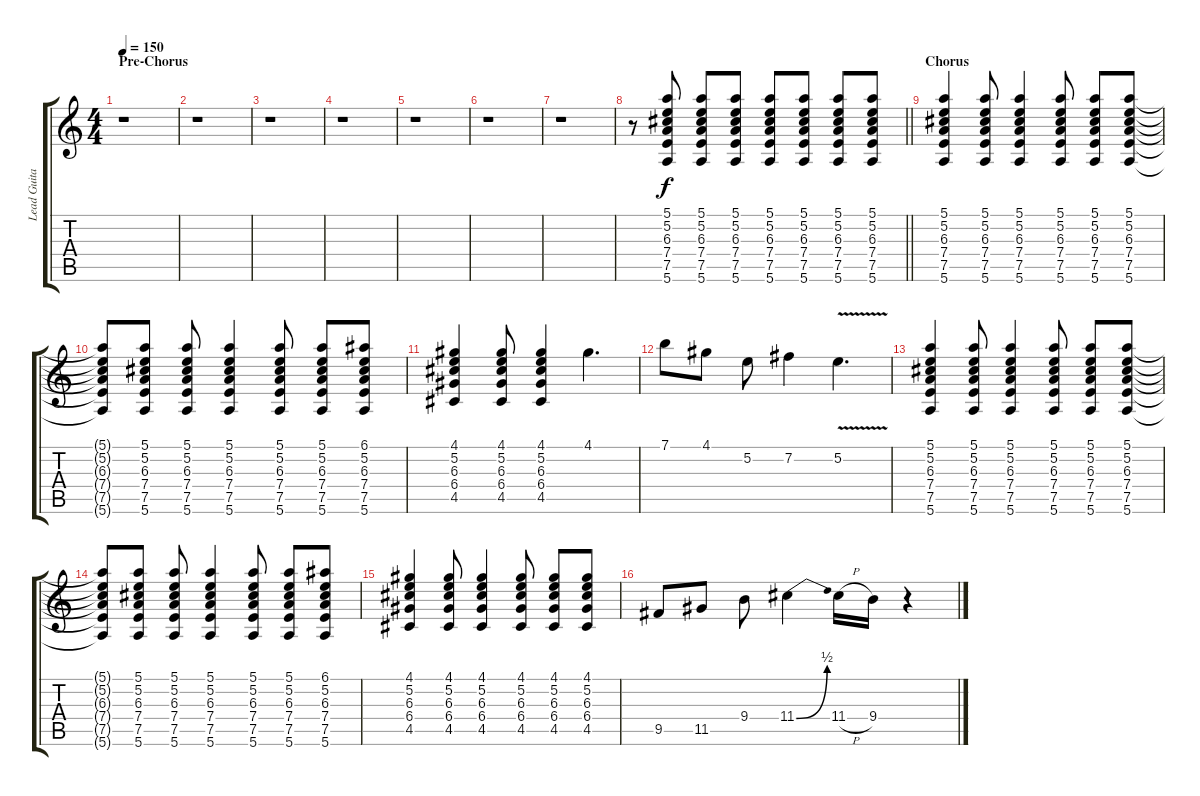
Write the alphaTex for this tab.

\track ("Lead Guitar" "Lead Guita") {instrument overdrivenguitar}
\staff {score tabs}
\tuning (E4 B3 G3 D3 A2 E2) {hide}
\ts (4 4)
\section ("" "Pre-Chorus")
\tempo 150
\clef g2
\ks c
r.1{dy f} |
r.1 |
r.1 |
r.1 |
r.1 |
r.1 |
r.1 |
\barLineRight lightlight
r.8 (5.1 5.2 6.3 7.4 7.5 5.6).8 (5.1 5.2 6.3 7.4 7.5 5.6).8 (5.1 5.2 6.3 7.4 7.5 5.6).8 (5.1 5.2 6.3 7.4 7.5 5.6).8 (5.1 5.2 6.3 7.4 7.5 5.6).8 (5.1 5.2 6.3 7.4 7.5 5.6).8 (5.1 5.2 6.3 7.4 7.5 5.6).8 |
\section ("" "Chorus")
(5.1 5.2 6.3 7.4 7.5 5.6).4 (5.1 5.2 6.3 7.4 7.5 5.6).8 (5.1 5.2 6.3 7.4 7.5 5.6).4 (5.1 5.2 6.3 7.4 7.5 5.6).8 (5.1 5.2 6.3 7.4 7.5 5.6).8 (5.1 5.2 6.3 7.4 7.5 5.6).8 |
(5.1{t} 5.2{t} 6.3{t} 7.4{t} 7.5{t} 5.6{t}).8 (5.1 5.2 6.3 7.4 7.5 5.6).8 (5.1 5.2 6.3 7.4 7.5 5.6).8 (5.1 5.2 6.3 7.4 7.5 5.6).4 (5.1 5.2 6.3 7.4 7.5 5.6).8 (5.1 5.2 6.3 7.4 7.5 5.6).8 (6.1 5.2 6.3 7.4 7.5 5.6).8 |
(4.1 5.2 6.3 6.4 4.5).4 (4.1 5.2 6.3 6.4 4.5).8 (4.1 5.2 6.3 6.4 4.5).4 4.1.4{d} |
7.1.8 4.1.8 5.2.8 7.2.4 5.2{v}.4{d} |
(5.1 5.2 6.3 7.4 7.5 5.6).4 (5.1 5.2 6.3 7.4 7.5 5.6).8 (5.1 5.2 6.3 7.4 7.5 5.6).4 (5.1 5.2 6.3 7.4 7.5 5.6).8 (5.1 5.2 6.3 7.4 7.5 5.6).8 (5.1 5.2 6.3 7.4 7.5 5.6).8 |
(5.1{t} 5.2{t} 6.3{t} 7.4{t} 7.5{t} 5.6{t}).8 (5.1 5.2 6.3 7.4 7.5 5.6).8 (5.1 5.2 6.3 7.4 7.5 5.6).8 (5.1 5.2 6.3 7.4 7.5 5.6).4 (5.1 5.2 6.3 7.4 7.5 5.6).8 (5.1 5.2 6.3 7.4 7.5 5.6).8 (6.1 5.2 6.3 7.4 7.5 5.6).8 |
(4.1 5.2 6.3 6.4 4.5).4 (4.1 5.2 6.3 6.4 4.5).8 (4.1 5.2 6.3 6.4 4.5).4 (4.1 5.2 6.3 6.4 4.5).8 (4.1 5.2 6.3 6.4 4.5).8 (4.1 5.2 6.3 6.4 4.5).8 |
9.5.8 11.5.8 9.4.8 11.4{be (bend 0 0 60 2)}.4 11.4{h}.16 9.4.16 r.4
